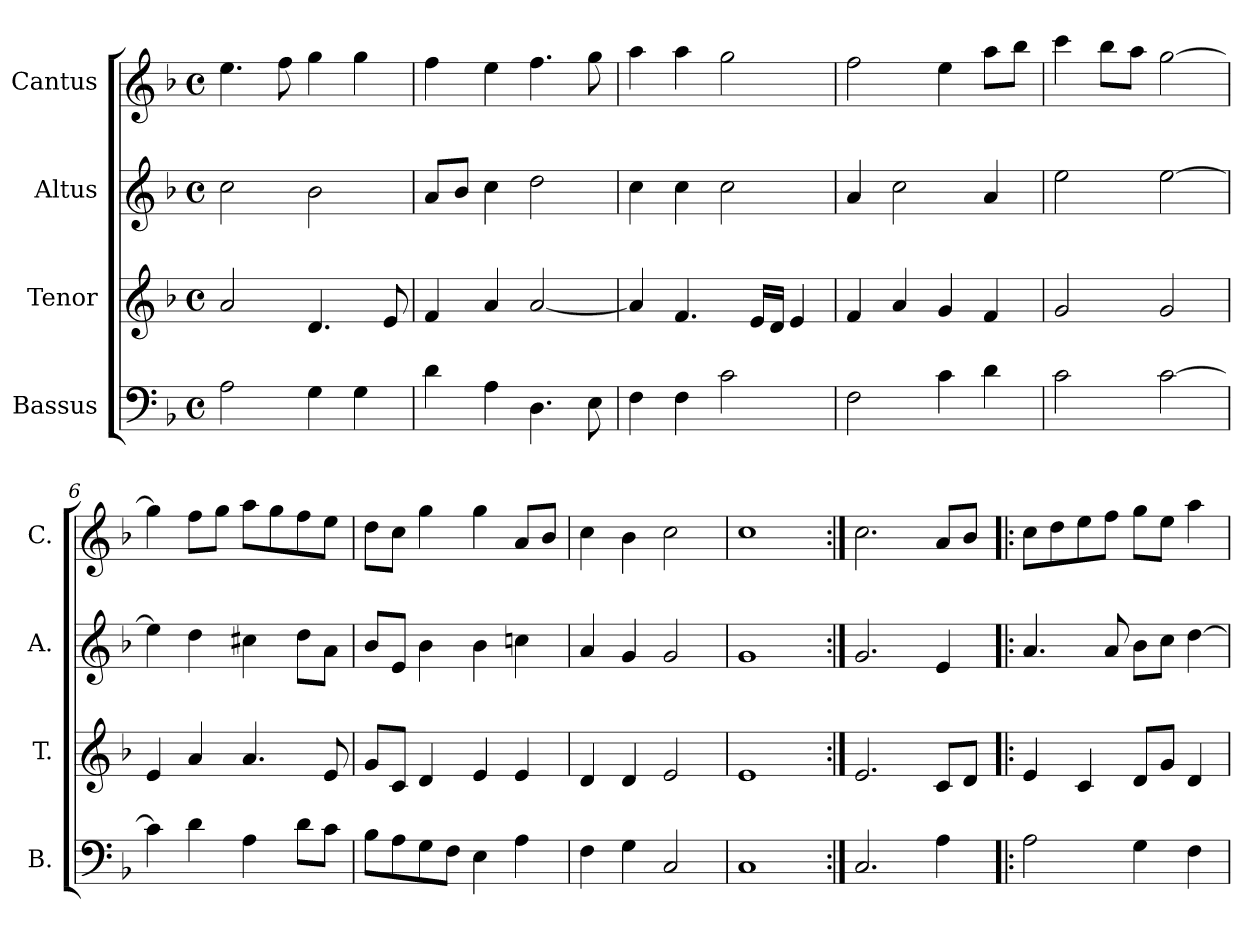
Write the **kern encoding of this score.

**kern	**kern	**kern	**kern
*part4	*part3	*part2	*part1
*staff4	*staff3	*staff2	*staff1
*I"Bassus	*I"Tenor	*I"Altus	*I"Cantus
*I'B.	*I'T.	*I'A.	*I'C.
*clefF4	*clefG2	*clefG2	*clefG2
*k[b-]	*k[b-]	*k[b-]	*k[b-]
*F:	*F:	*F:	*F:
*M4/4	*M4/4	*M4/4	*M4/4
*met(c)	*met(c)	*met(c)	*met(c)
=1	=1	=1	=1
2A\	2a/	2cc\	4.ee\
.	.	.	8ff\
4G\	4.d/	2b-\	4gg\
4G\	.	.	4gg\
.	8e/	.	.
=2	=2	=2	=2
4d\	4f/	8a/L	4ff\
.	.	8b-/J	.
4A\	4a/	4cc\	4ee\
4.D\	[2a/	2dd\	4.ff\
8E\	.	.	8gg\
=3	=3	=3	=3
4F\	4a/]	4cc\	4aa\
4F\	4.f/	4cc\	4aa\
2c\	.	2cc\	2gg\
.	16e/LL	.	.
.	16d/JJ	.	.
.	4e/	.	.
=4	=4	=4	=4
2F\	4f/	4a/	2ff\
.	4a/	2cc\	.
4c\	4g/	.	4ee\
4d\	4f/	4a/	8aa\L
.	.	.	8bb-\J
=5	=5	=5	=5
2c\	2g/	2ee\	4ccc\
.	.	.	8bb-\L
.	.	.	8aa\J
[2c\	2g/	[2ee\	[2gg\
=6	=6	=6	=6
4c\]	4e/	4ee\]	4gg\]
4d\	4a/	4dd\	8ff\L
.	.	.	8gg\J
4A\	4.a/	4cc#X\	8aa\L
.	.	.	8gg\
8d\L	.	8dd\L	8ff\
8c\J	8e/	8a\J	8ee\J
=7	=7	=7	=7
8B-\L	8g/L	8b-/L	8dd\L
8A\	8c/J	8e/J	8cc\J
8G\	4d/	4b-\	4gg\
8F\J	.	.	.
4E\	4e/	4b-\	4gg\
4A\	4e/	4ccn\	8a/L
.	.	.	8b-/J
=8	=8	=8	=8
4F\	4d/	4a/	4cc\
4G\	4d/	4g/	4b-\
2C/	2e/	2g/	2cc\
=9	=9	=9	=9
1C/	1e/	1g/	1cc\
=10:|!	=10:|!	=10:|!	=10:|!
2.C/	2.e/	2.g/	2.cc\
4A\	8c/L	4e/	8a/L
.	8d/J	.	8b-/J
!!LO:LB:g=z
=11!|:	=11!|:	=11!|:	=11!|:
2A\	4e/	4.a/	8cc\L
.	.	.	8dd\
.	4c/	.	8ee\
.	.	8a/	8ff\J
4G\	8d/L	8b-\L	8gg\L
.	8g/J	8cc\J	8ee\J
4F\	4d/	[4dd\	4aa\
=	=	=	=
*-	*-	*-	*-
